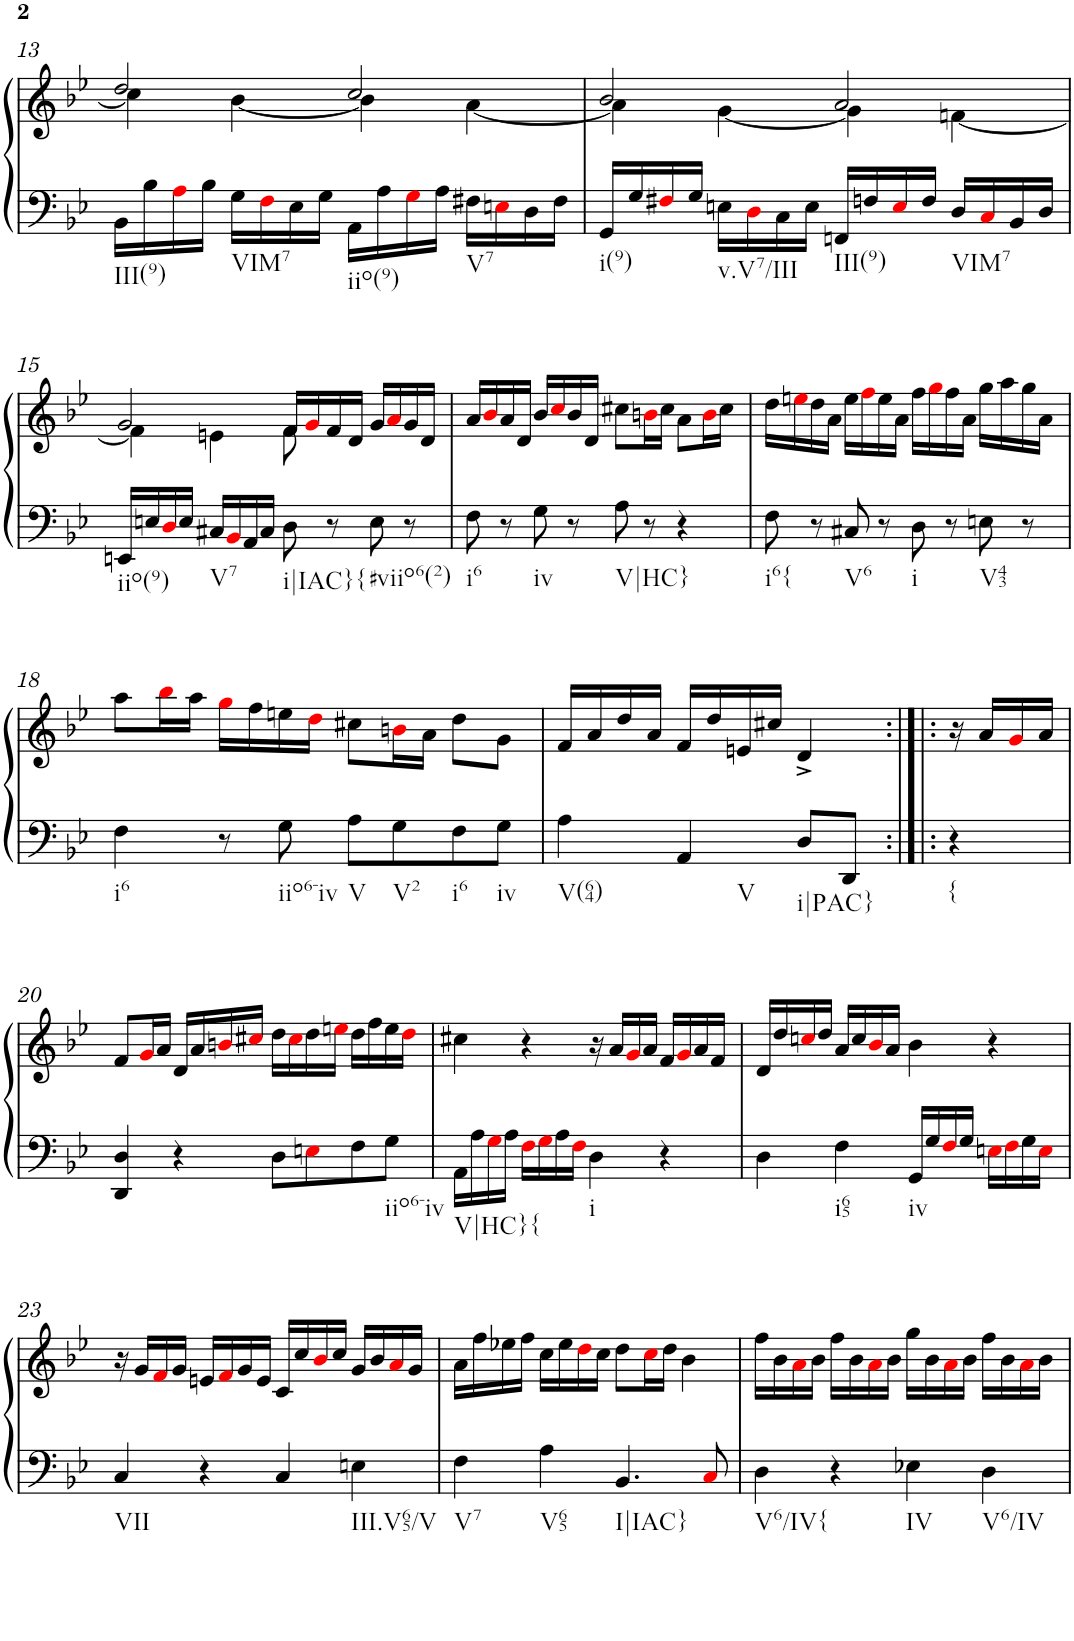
**kern	**kern
*part1	*part1
*staff2	*staff1
*I"Piano	*
*I'Pno	*
!!LO:PB:g=z
*clefF4	*clefG2
*k[b-e-]	*k[b-e-]
*g:	*g:
*M4/4	*M4/4
*met(c)	*met(c)
=13	=13
*	*^
!LO:TX:b:t=III(9)	!	!
16BB-\LL	2dd/	4cc\]
16B-\	.	.
16Ai\	.	.
16B-\JJ	.	.
!LO:TX:b:t=VIM7	!	!
16G\LL	.	[<4b-\
16Fi\	.	.
16E-\	.	.
16G\JJ	.	.
!LO:TX:b:t=iio(9)	!	!
16AA\LL	2cc/	4b-\]
16A\	.	.
16Gi\	.	.
16A\JJ	.	.
!LO:TX:b:t=V7	!	!
16F#X\LL	.	[<4a\
16Eni\	.	.
16D\	.	.
16F#\JJ	.	.
=14	=14	=14
!LO:TX:b:t=i(9)	!	!
16GG/LL	2b-/	4a\]
16G/	.	.
16F#Xi/	.	.
16G/JJ	.	.
!LO:TX:b:t=v.V7/III	!	!
16En\LL	.	[<4g\
16Di\	.	.
16C\	.	.
16E\JJ	.	.
!LO:TX:b:t=III(9)	!	!
16FFn/LL	2a/	4g\]
16Fn/	.	.
16Ei/	.	.
16F/JJ	.	.
!LO:TX:b:t=VIM7	!	!
16D/LL	.	[<4fn\
16Ci/	.	.
16BB-/	.	.
16D/JJ	.	.
!!LO:LB:g=z	!!
=15	=15	=15
!LO:TX:b:t=iio(9)	!	!
16EEn/LL	2g/	4f\]
16En/	.	.
16Di/	.	.
16E/JJ	.	.
!LO:TX:b:t=V7	!	!
16C#X/LL	.	4en\
16BB-i/	.	.
16AA/	.	.
16C#/JJ	.	.
!LO:TX:b:t=i|IAC}{	!	!
8D\	16f/LL	8f\
.	16gi/	.
8r	16f/	4.ryy
.	16d/JJ	.
!LO:TX:b:t=#viio6(2)	!	!
8E\	16g/LL	.
.	16ai/	.
8r	16g/	.
.	16d/JJ	.
*	*v	*v
=16	=16
!LO:TX:b:t=i6	!
8F\	16a/LL
.	16b-i/
8r	16a/
.	16d/JJ
!LO:TX:b:t=iv	!
8G\	16b-/LL
.	16cci/
8r	16b-/
.	16d/JJ
!LO:TX:b:t=V|HC}	!
8A\	8cc#X\L
8r	16bni\L
.	16cc#\JJ
4r	8a\L
.	16bi\L
.	16cc#\JJ
=17	=17
!LO:TX:b:t=i6{	!
8F\	16dd\LL
.	16eeni\
8r	16dd\
.	16a\JJ
!LO:TX:b:t=V6	!
8C#X/	16ee\LL
.	16ffi\
8r	16ee\
.	16a\JJ
!LO:TX:b:t=i	!
8D\	16ff\LL
.	16ggi\
8r	16ff\
.	16a\JJ
!LO:TX:b:t=V43	!
8En\	16gg\LL
.	16aa\
8r	16gg\
.	16a\JJ
!!LO:LB:g=z
=18	=18
!LO:TX:b:t=i6	!
4F\	8aa\L
.	16bb-i\L
.	16aa\JJ
8r	16ggi\LL
.	16ff\
!LO:TX:b:t=iio6-iv	!
8G\	16een\
.	16ddi\JJ
!LO:TX:b:t=V	!
8A\L	8cc#X\L
!LO:TX:b:t=V2	!
8G\	16bni\L
.	16a\JJ
!LO:TX:b:t=i6	!
8F\	8dd\L
!LO:TX:b:t=iv	!
8G\J	8g\J
=19	=19
!LO:TX:b:t=V(64)	!
4A\	16f/LL
.	16a/
.	16dd/
.	16a/JJ
!LO:TX:b:t=V	!
4AA/	16f/LL
.	16dd/
.	16en/
.	16cc#X/JJ
!LO:TX:b:t=i|PAC}	!
8D/L	4d^/
8DD/J	.
=19X1:|!|:	=19X1:|!|:
!LO:TX:b:t={	!
4r	16r
.	16a/LL
.	16gi/
.	16a/JJ
!!LO:LB:g=z
=20	=20
4DD/ 4D/	8f/L
.	16gi/L
.	16a/JJ
4r	16d/LL
.	16a/
.	16bni/
.	16cc#Xi/JJ
8D\L	16dd\LL
.	16cc#i\
8Eni\	16dd\
.	16eeni\JJ
8F\	16dd\LL
.	16ff\
!LO:TX:b:t=iio6-iv	!
8G\J	16ee\
.	16ddi\JJ
=21	=21
!LO:TX:b:t=V|HC}{	!
16AA\LL	4cc#X\
16A\	.
16Gi\	.
16A\JJ	.
16Fi\LL	4r
16Gi\	.
16A\	.
16Fi\JJ	.
!LO:TX:b:t=i	!
4D\	16r
.	16a/LL
.	16gi/
.	16a/JJ
4r	16f/LL
.	16gi/
.	16a/
.	16f/JJ
=22	=22
4D\	16d/LL
.	16dd/
.	16ccni/
.	16dd/JJ
!LO:TX:b:t=i65	!
4F\	16a/LL
.	16cc/
.	16b-i/
.	16a/JJ
!LO:TX:b:t=iv	!
16GG/LL	4b-\
16G/	.
16Fi/	.
16G/JJ	.
16Eni\LL	4r
16Fi\	.
16G\	.
16Ei\JJ	.
!!LO:LB:g=z
=23	=23
!LO:TX:b:t=VII	!
4C/	16r
.	16g/LL
.	16fi/
.	16g/JJ
4r	16en/LL
.	16fi/
.	16g/
.	16e/JJ
4C/	16c/LL
.	16cc/
.	16b-i/
.	16cc/JJ
!LO:TX:b:t=III.V65/V	!
4En\	16g/LL
.	16b-/
.	16ai/
.	16g/JJ
=24	=24
!LO:TX:b:t=V7	!
4F\	16a\LL
.	16ff\
.	16ee-X\
.	16ff\JJ
!LO:TX:b:t=V65	!
4A\	16cc\LL
.	16ee-\
.	16ddi\
.	16cc\JJ
!LO:TX:b:t=I|IAC}	!
4.BB-/	8dd\L
.	16cci\L
.	16dd\JJ
.	4b-\
8Ci/	.
=25	=25
!LO:TX:b:t=V6/IV{	!
4D\	16ff\LL
.	16b-\
.	16ai\
.	16b-\JJ
4r	16ff\LL
.	16b-\
.	16ai\
.	16b-\JJ
!LO:TX:b:t=IV	!
4E-X\	16gg\LL
.	16b-\
.	16ai\
.	16b-\JJ
!LO:TX:b:t=V6/IV	!
4D\	16ff\LL
.	16b-\
.	16ai\
.	16b-\JJ
=	=
*-	*-
